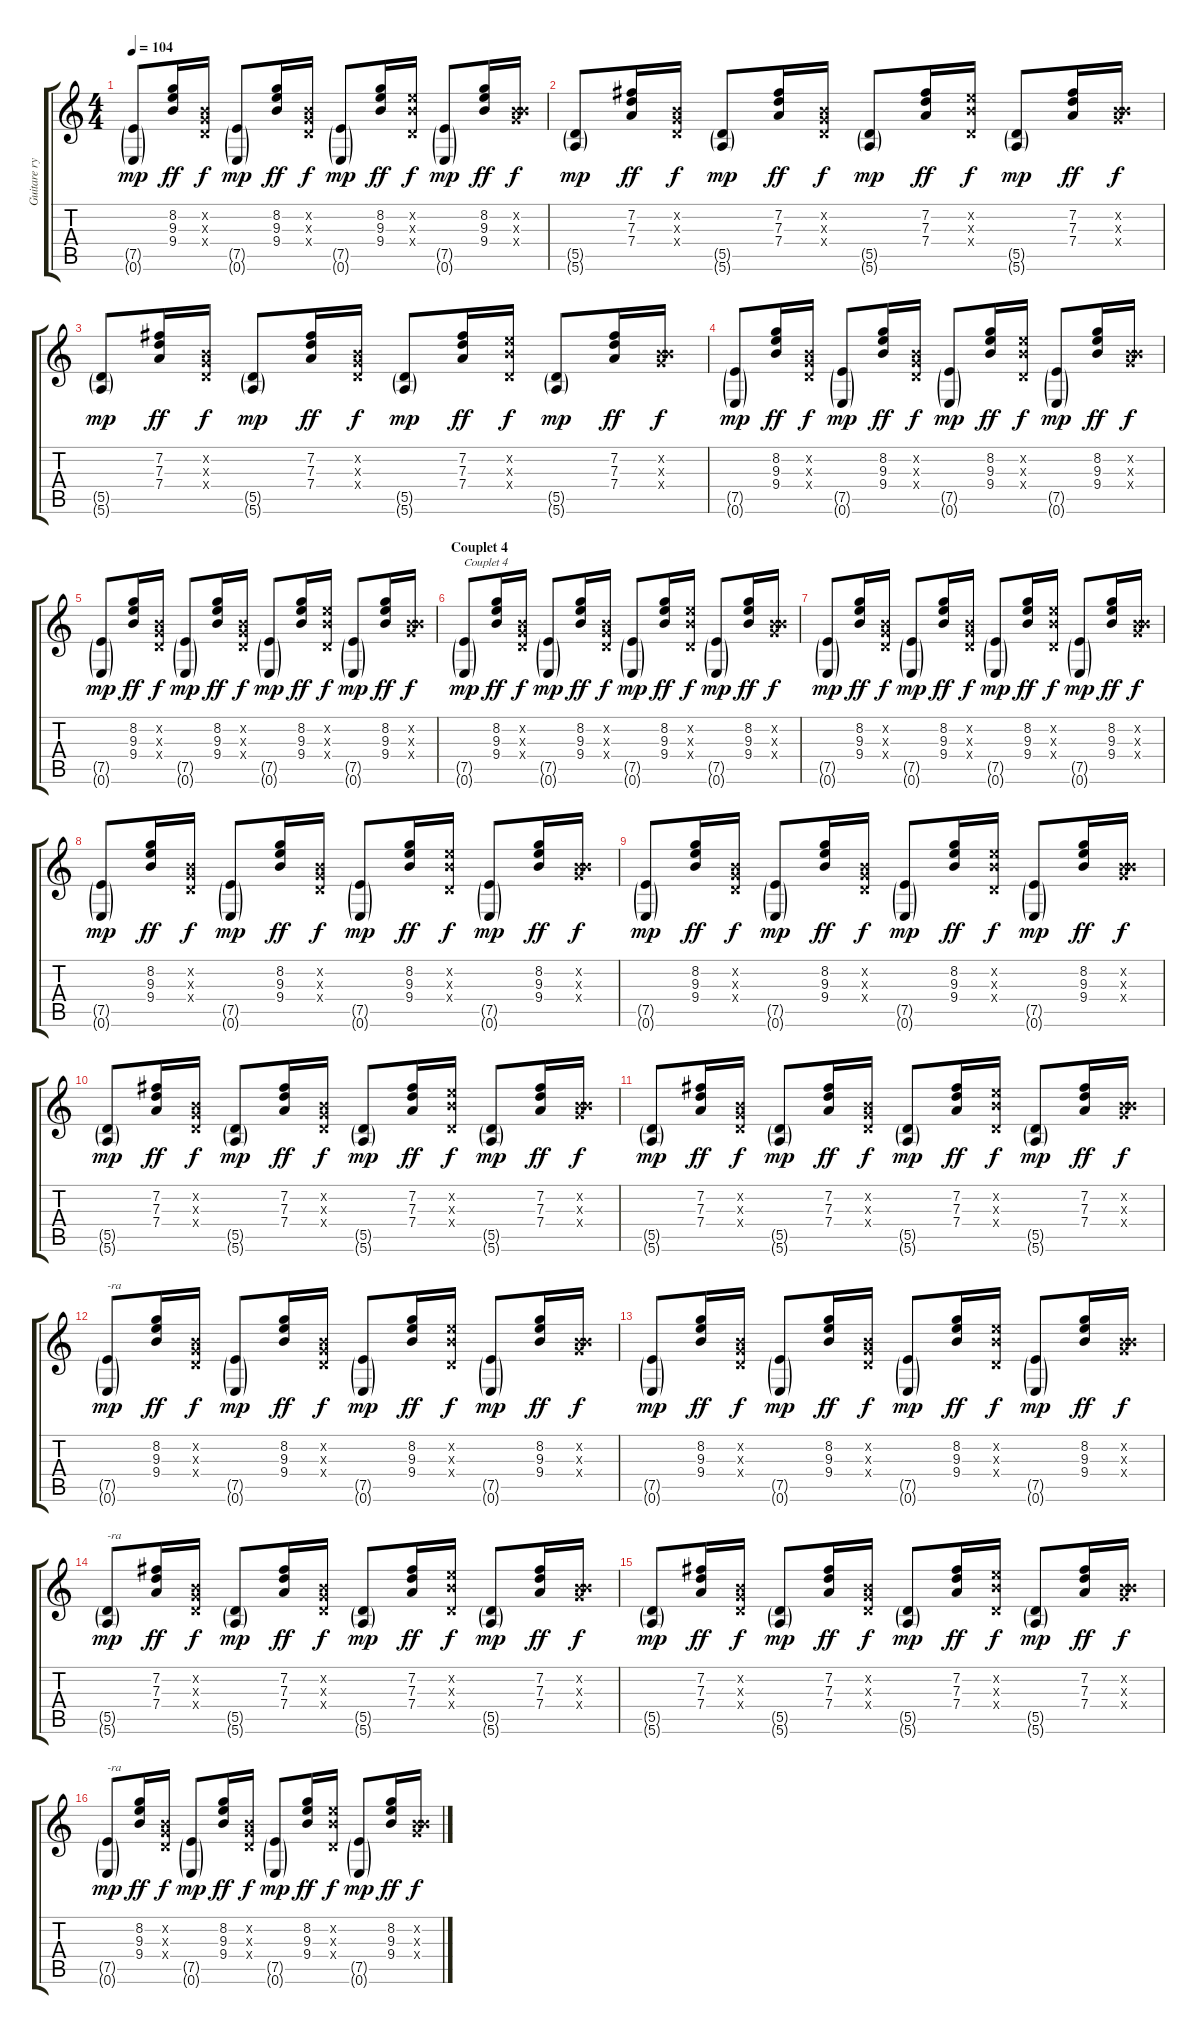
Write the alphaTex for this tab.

\track ("Guitare ryhtmique" "Guitare ry") {instrument acousticguitarnylon}
\staff {score tabs}
\tuning (E4 B3 G3 D3 A2 E2) {hide}
\ts (4 4)
\tempo 104
\clef g2
\ks c
(7.5{g} 0.6{g}).8{dy mp} (8.2 9.3 9.4).16{dy ff} (0.2{x} 0.3{x} 0.4{x}).16{dy f} (7.5{g} 0.6{g}).8{dy mp} (8.2 9.3 9.4).16{dy ff} (0.2{x} 0.3{x} 0.4{x}).16{dy f} (7.5{g} 0.6{g}).8{dy mp} (8.2 9.3 9.4).16{dy ff} (0.2{x} 9.3{x} 0.4{x}).16{dy f} (7.5{g} 0.6{g}).8{dy mp} (8.2 9.3 9.4).16{dy ff} (0.2{x} 0.3{x} 9.4{x}).16{dy f} |
(5.5{g} 5.6{g}).8{dy mp} (7.2 7.3 7.4).16{dy ff} (0.2{x} 0.3{x} 0.4{x}).16{dy f} (5.5{g} 5.6{g}).8{dy mp} (7.2 7.3 7.4).16{dy ff} (0.2{x} 0.3{x} 0.4{x}).16{dy f} (5.5{g} 5.6{g}).8{dy mp} (7.2 7.3 7.4).16{dy ff} (0.2{x} 9.3{x} 0.4{x}).16{dy f} (5.5{g} 5.6{g}).8{dy mp} (7.2 7.3 7.4).16{dy ff} (0.2{x} 0.3{x} 9.4{x}).16{dy f} |
(5.5{g} 5.6{g}).8{dy mp} (7.2 7.3 7.4).16{dy ff} (0.2{x} 0.3{x} 0.4{x}).16{dy f} (5.5{g} 5.6{g}).8{dy mp} (7.2 7.3 7.4).16{dy ff} (0.2{x} 0.3{x} 0.4{x}).16{dy f} (5.5{g} 5.6{g}).8{dy mp} (7.2 7.3 7.4).16{dy ff} (0.2{x} 9.3{x} 0.4{x}).16{dy f} (5.5{g} 5.6{g}).8{dy mp} (7.2 7.3 7.4).16{dy ff} (0.2{x} 0.3{x} 9.4{x}).16{dy f} |
(7.5{g} 0.6{g}).8{dy mp} (8.2 9.3 9.4).16{dy ff} (0.2{x} 0.3{x} 0.4{x}).16{dy f} (7.5{g} 0.6{g}).8{dy mp} (8.2 9.3 9.4).16{dy ff} (0.2{x} 0.3{x} 0.4{x}).16{dy f} (7.5{g} 0.6{g}).8{dy mp} (8.2 9.3 9.4).16{dy ff} (0.2{x} 9.3{x} 0.4{x}).16{dy f} (7.5{g} 0.6{g}).8{dy mp} (8.2 9.3 9.4).16{dy ff} (0.2{x} 0.3{x} 9.4{x}).16{dy f} |
(7.5{g} 0.6{g}).8{dy mp} (8.2 9.3 9.4).16{dy ff} (0.2{x} 0.3{x} 0.4{x}).16{dy f} (7.5{g} 0.6{g}).8{dy mp} (8.2 9.3 9.4).16{dy ff} (0.2{x} 0.3{x} 0.4{x}).16{dy f} (7.5{g} 0.6{g}).8{dy mp} (8.2 9.3 9.4).16{dy ff} (0.2{x} 9.3{x} 0.4{x}).16{dy f} (7.5{g} 0.6{g}).8{dy mp} (8.2 9.3 9.4).16{dy ff} (0.2{x} 0.3{x} 9.4{x}).16{dy f} |
\section ("" "Couplet 4")
(7.5{g} 0.6{g}).8{txt "Couplet 4" dy mp} (8.2 9.3 9.4).16{dy ff} (0.2{x} 0.3{x} 0.4{x}).16{dy f} (7.5{g} 0.6{g}).8{dy mp} (8.2 9.3 9.4).16{dy ff} (0.2{x} 0.3{x} 0.4{x}).16{dy f} (7.5{g} 0.6{g}).8{dy mp} (8.2 9.3 9.4).16{dy ff} (0.2{x} 9.3{x} 0.4{x}).16{dy f} (7.5{g} 0.6{g}).8{dy mp} (8.2 9.3 9.4).16{dy ff} (0.2{x} 0.3{x} 9.4{x}).16{dy f} |
\section ("" "")
(7.5{g} 0.6{g}).8{dy mp} (8.2 9.3 9.4).16{dy ff} (0.2{x} 0.3{x} 0.4{x}).16{dy f} (7.5{g} 0.6{g}).8{dy mp} (8.2 9.3 9.4).16{dy ff} (0.2{x} 0.3{x} 0.4{x}).16{dy f} (7.5{g} 0.6{g}).8{dy mp} (8.2 9.3 9.4).16{dy ff} (0.2{x} 9.3{x} 0.4{x}).16{dy f} (7.5{g} 0.6{g}).8{dy mp} (8.2 9.3 9.4).16{dy ff} (0.2{x} 0.3{x} 9.4{x}).16{dy f} |
(7.5{g} 0.6{g}).8{dy mp} (8.2 9.3 9.4).16{dy ff} (0.2{x} 0.3{x} 0.4{x}).16{dy f} (7.5{g} 0.6{g}).8{dy mp} (8.2 9.3 9.4).16{dy ff} (0.2{x} 0.3{x} 0.4{x}).16{dy f} (7.5{g} 0.6{g}).8{dy mp} (8.2 9.3 9.4).16{dy ff} (0.2{x} 9.3{x} 0.4{x}).16{dy f} (7.5{g} 0.6{g}).8{dy mp} (8.2 9.3 9.4).16{dy ff} (0.2{x} 0.3{x} 9.4{x}).16{dy f} |
(7.5{g} 0.6{g}).8{dy mp} (8.2 9.3 9.4).16{dy ff} (0.2{x} 0.3{x} 0.4{x}).16{dy f} (7.5{g} 0.6{g}).8{dy mp} (8.2 9.3 9.4).16{dy ff} (0.2{x} 0.3{x} 0.4{x}).16{dy f} (7.5{g} 0.6{g}).8{dy mp} (8.2 9.3 9.4).16{dy ff} (0.2{x} 9.3{x} 0.4{x}).16{dy f} (7.5{g} 0.6{g}).8{dy mp} (8.2 9.3 9.4).16{dy ff} (0.2{x} 0.3{x} 9.4{x}).16{dy f} |
(5.5{g} 5.6{g}).8{dy mp} (7.2 7.3 7.4).16{dy ff} (0.2{x} 0.3{x} 0.4{x}).16{dy f} (5.5{g} 5.6{g}).8{dy mp} (7.2 7.3 7.4).16{dy ff} (0.2{x} 0.3{x} 0.4{x}).16{dy f} (5.5{g} 5.6{g}).8{dy mp} (7.2 7.3 7.4).16{dy ff} (0.2{x} 9.3{x} 0.4{x}).16{dy f} (5.5{g} 5.6{g}).8{dy mp} (7.2 7.3 7.4).16{dy ff} (0.2{x} 0.3{x} 9.4{x}).16{dy f} |
(5.5{g} 5.6{g}).8{dy mp} (7.2 7.3 7.4).16{dy ff} (0.2{x} 0.3{x} 0.4{x}).16{dy f} (5.5{g} 5.6{g}).8{dy mp} (7.2 7.3 7.4).16{dy ff} (0.2{x} 0.3{x} 0.4{x}).16{dy f} (5.5{g} 5.6{g}).8{dy mp} (7.2 7.3 7.4).16{dy ff} (0.2{x} 9.3{x} 0.4{x}).16{dy f} (5.5{g} 5.6{g}).8{dy mp} (7.2 7.3 7.4).16{dy ff} (0.2{x} 0.3{x} 9.4{x}).16{dy f} |
(7.5{g} 0.6{g}).8{txt "-ra" dy mp} (8.2 9.3 9.4).16{dy ff} (0.2{x} 0.3{x} 0.4{x}).16{dy f} (7.5{g} 0.6{g}).8{dy mp} (8.2 9.3 9.4).16{dy ff} (0.2{x} 0.3{x} 0.4{x}).16{dy f} (7.5{g} 0.6{g}).8{dy mp} (8.2 9.3 9.4).16{dy ff} (0.2{x} 9.3{x} 0.4{x}).16{dy f} (7.5{g} 0.6{g}).8{dy mp} (8.2 9.3 9.4).16{dy ff} (0.2{x} 0.3{x} 9.4{x}).16{dy f} |
(7.5{g} 0.6{g}).8{dy mp} (8.2 9.3 9.4).16{dy ff} (0.2{x} 0.3{x} 0.4{x}).16{dy f} (7.5{g} 0.6{g}).8{dy mp} (8.2 9.3 9.4).16{dy ff} (0.2{x} 0.3{x} 0.4{x}).16{dy f} (7.5{g} 0.6{g}).8{dy mp} (8.2 9.3 9.4).16{dy ff} (0.2{x} 9.3{x} 0.4{x}).16{dy f} (7.5{g} 0.6{g}).8{dy mp} (8.2 9.3 9.4).16{dy ff} (0.2{x} 0.3{x} 9.4{x}).16{dy f} |
(5.5{g} 5.6{g}).8{txt "-ra" dy mp} (7.2 7.3 7.4).16{dy ff} (0.2{x} 0.3{x} 0.4{x}).16{dy f} (5.5{g} 5.6{g}).8{dy mp} (7.2 7.3 7.4).16{dy ff} (0.2{x} 0.3{x} 0.4{x}).16{dy f} (5.5{g} 5.6{g}).8{dy mp} (7.2 7.3 7.4).16{dy ff} (0.2{x} 9.3{x} 0.4{x}).16{dy f} (5.5{g} 5.6{g}).8{dy mp} (7.2 7.3 7.4).16{dy ff} (0.2{x} 0.3{x} 9.4{x}).16{dy f} |
(5.5{g} 5.6{g}).8{dy mp} (7.2 7.3 7.4).16{dy ff} (0.2{x} 0.3{x} 0.4{x}).16{dy f} (5.5{g} 5.6{g}).8{dy mp} (7.2 7.3 7.4).16{dy ff} (0.2{x} 0.3{x} 0.4{x}).16{dy f} (5.5{g} 5.6{g}).8{dy mp} (7.2 7.3 7.4).16{dy ff} (0.2{x} 9.3{x} 0.4{x}).16{dy f} (5.5{g} 5.6{g}).8{dy mp} (7.2 7.3 7.4).16{dy ff} (0.2{x} 0.3{x} 9.4{x}).16{dy f} |
(7.5{g} 0.6{g}).8{txt "-ra" dy mp} (8.2 9.3 9.4).16{dy ff} (0.2{x} 0.3{x} 0.4{x}).16{dy f} (7.5{g} 0.6{g}).8{dy mp} (8.2 9.3 9.4).16{dy ff} (0.2{x} 0.3{x} 0.4{x}).16{dy f} (7.5{g} 0.6{g}).8{dy mp} (8.2 9.3 9.4).16{dy ff} (0.2{x} 9.3{x} 0.4{x}).16{dy f} (7.5{g} 0.6{g}).8{dy mp} (8.2 9.3 9.4).16{dy ff} (0.2{x} 0.3{x} 9.4{x}).16{dy f}
